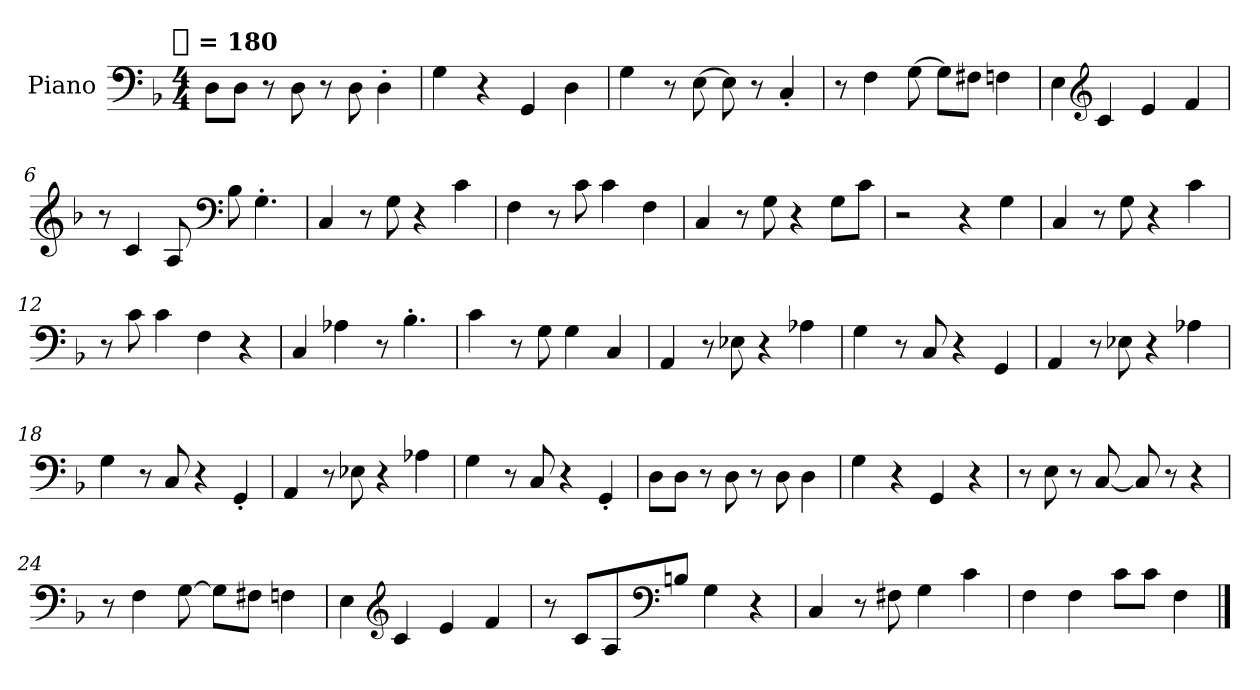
**kern
*part1
*staff1
*I"Piano
*I'Pno.
*clefF4
*k[b-]
!!LO:TX:omd:t=[quarter] = 180
*M4/4
*MM180
=1
8DL
8DJ
8r
8D
8r
8D
4D'
=2
4G
4r
4GG
4D
=3
4G
8r
[8E
8E]
8r
4C'
=4
8r
4F
[8G
8GL]
8F#XJ
4Fn
=5
4E
*clefG2
4c
4e
4f
!!LO:LB:g=z
=6
8r
4c
8A
*clefF4
8B-
4.G'
=7
4C
8r
8G
4r
4c
=8
4F
8r
8c
4c
4F
=9
4C
8r
8G
4r
8GL
8cJ
=10
2r
4r
4G
=11
4C
8r
8G
4r
4c
!!LO:LB:g=z
=12
8r
8c
4c
4F
4r
=13
4C
4A-X
8r
4.B-'
=14
4c
8r
8G
4G
4C
=15
4AA
8r
8E-X
4r
4A-X
=16
4G
8r
8C
4r
4GG
=17
4AA
8r
8E-X
4r
4A-X
!!LO:LB:g=z
=18
4G
8r
8C
4r
4GG'
=19
4AA
8r
8E-X
4r
4A-X
=20
4G
8r
8C
4r
4GG'
=21
8DL
8DJ
8r
8D
8r
8D
4D
=22
4G
4r
4GG
4r
=23
8r
8E
8r
[8C
8C]
8r
4r
!!LO:LB:g=z
=24
8r
4F
[8G
8GL]
8F#XJ
4Fn
=25
4E
*clefG2
4c
4e
4f
=26
8r
8cL
8A
*clefF4
8BnJ
4G
4r
=27
4C
8r
8F#X
4G
4c
=28
4F
4F
8cL
8cJ
4F
==
*-
